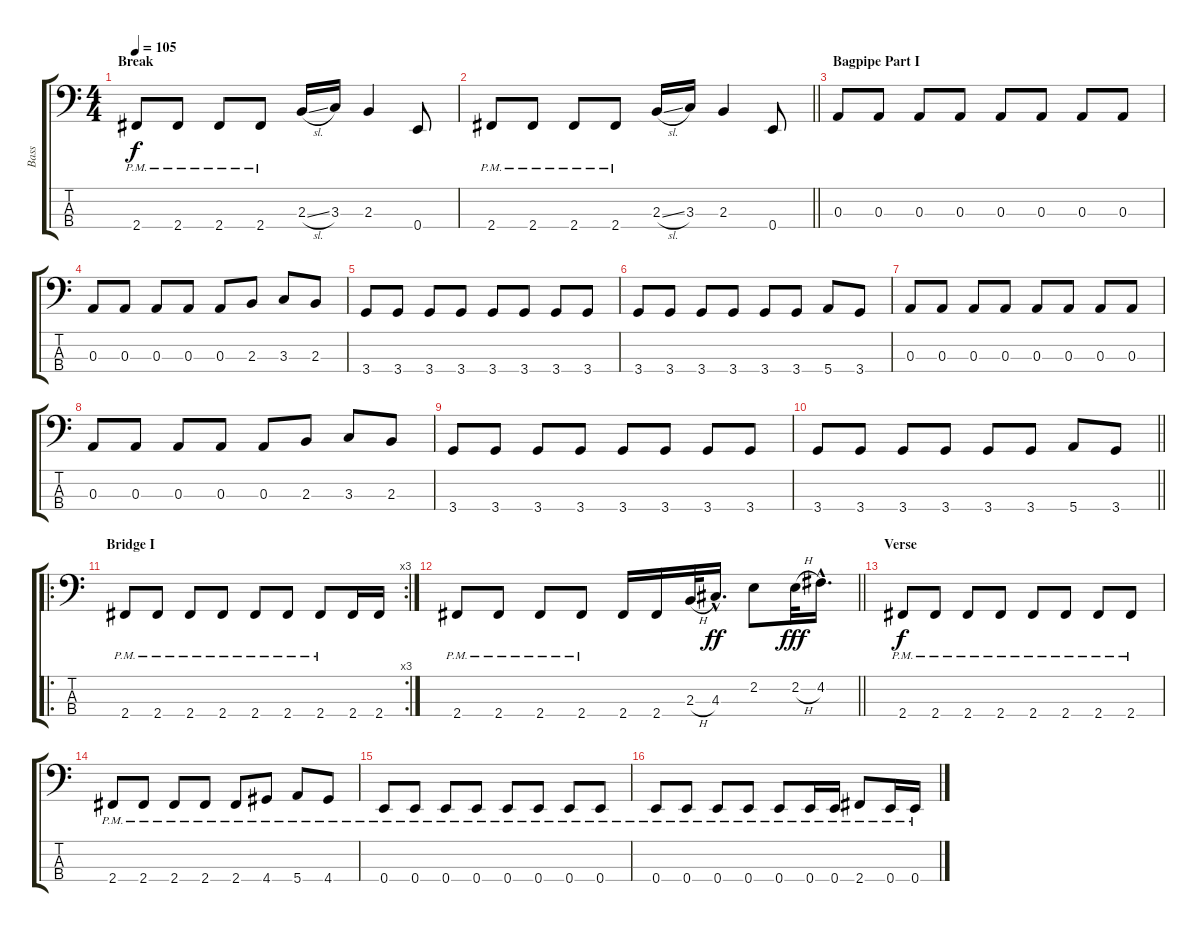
\track ("Bass" "Bass") {instrument electricbasspick}
\staff {score tabs}
\tuning (G2 D2 A1 E1) {hide}
\ts (4 4)
\section ("" "Break")
\tempo 105
\clef f4
\ks c
2.4{pm}.8{dy f} 2.4{pm}.8 2.4{pm}.8 2.4{pm}.8 2.3{sl}.16 3.3.16 2.3.4 0.4.8 |
\barLineRight lightlight
2.4{pm}.8 2.4{pm}.8 2.4{pm}.8 2.4{pm}.8 2.3{sl}.16 3.3.16 2.3.4 0.4.8 |
\section ("" "Bagpipe Part I")
0.3.8 0.3.8 0.3.8 0.3.8 0.3.8 0.3.8 0.3.8 0.3.8 |
0.3.8 0.3.8 0.3.8 0.3.8 0.3.8 2.3.8 3.3.8 2.3.8 |
3.4.8 3.4.8 3.4.8 3.4.8 3.4.8 3.4.8 3.4.8 3.4.8 |
3.4.8 3.4.8 3.4.8 3.4.8 3.4.8 3.4.8 5.4.8 3.4.8 |
0.3.8 0.3.8 0.3.8 0.3.8 0.3.8 0.3.8 0.3.8 0.3.8 |
0.3.8 0.3.8 0.3.8 0.3.8 0.3.8 2.3.8 3.3.8 2.3.8 |
3.4.8 3.4.8 3.4.8 3.4.8 3.4.8 3.4.8 3.4.8 3.4.8 |
\barLineRight lightlight
3.4.8 3.4.8 3.4.8 3.4.8 3.4.8 3.4.8 5.4.8 3.4.8 |
\ro
\rc 3
\section ("" "Bridge I")
2.4{pm}.8 2.4{pm}.8 2.4{pm}.8 2.4{pm}.8 2.4{pm}.8 2.4{pm}.8 2.4{pm}.8 2.4.16 2.4.16 |
\barLineRight lightlight
2.4{pm}.8 2.4{pm}.8 2.4{pm}.8 2.4{pm}.8 2.4.16 2.4.16 2.3{h}.32 4.3{hac}.16{d dy ff} 2.2.8 2.2{h}.32{dy fff} 4.2{hac}.16{d} |
\section ("" "Verse")
2.4{pm}.8{dy f} 2.4{pm}.8 2.4{pm}.8 2.4{pm}.8 2.4{pm}.8 2.4{pm}.8 2.4{pm}.8 2.4{pm}.8 |
2.4{pm}.8 2.4{pm}.8 2.4{pm}.8 2.4{pm}.8 2.4{pm}.8 4.4{pm}.8 5.4{pm}.8 4.4{pm}.8 |
0.4{pm}.8 0.4{pm}.8 0.4{pm}.8 0.4{pm}.8 0.4{pm}.8 0.4{pm}.8 0.4{pm}.8 0.4{pm}.8 |
0.4{pm}.8 0.4{pm}.8 0.4{pm}.8 0.4{pm}.8 0.4{pm}.8 0.4{pm}.16 0.4{pm}.16 2.4{pm}.8 0.4{pm}.16 0.4{pm}.16
